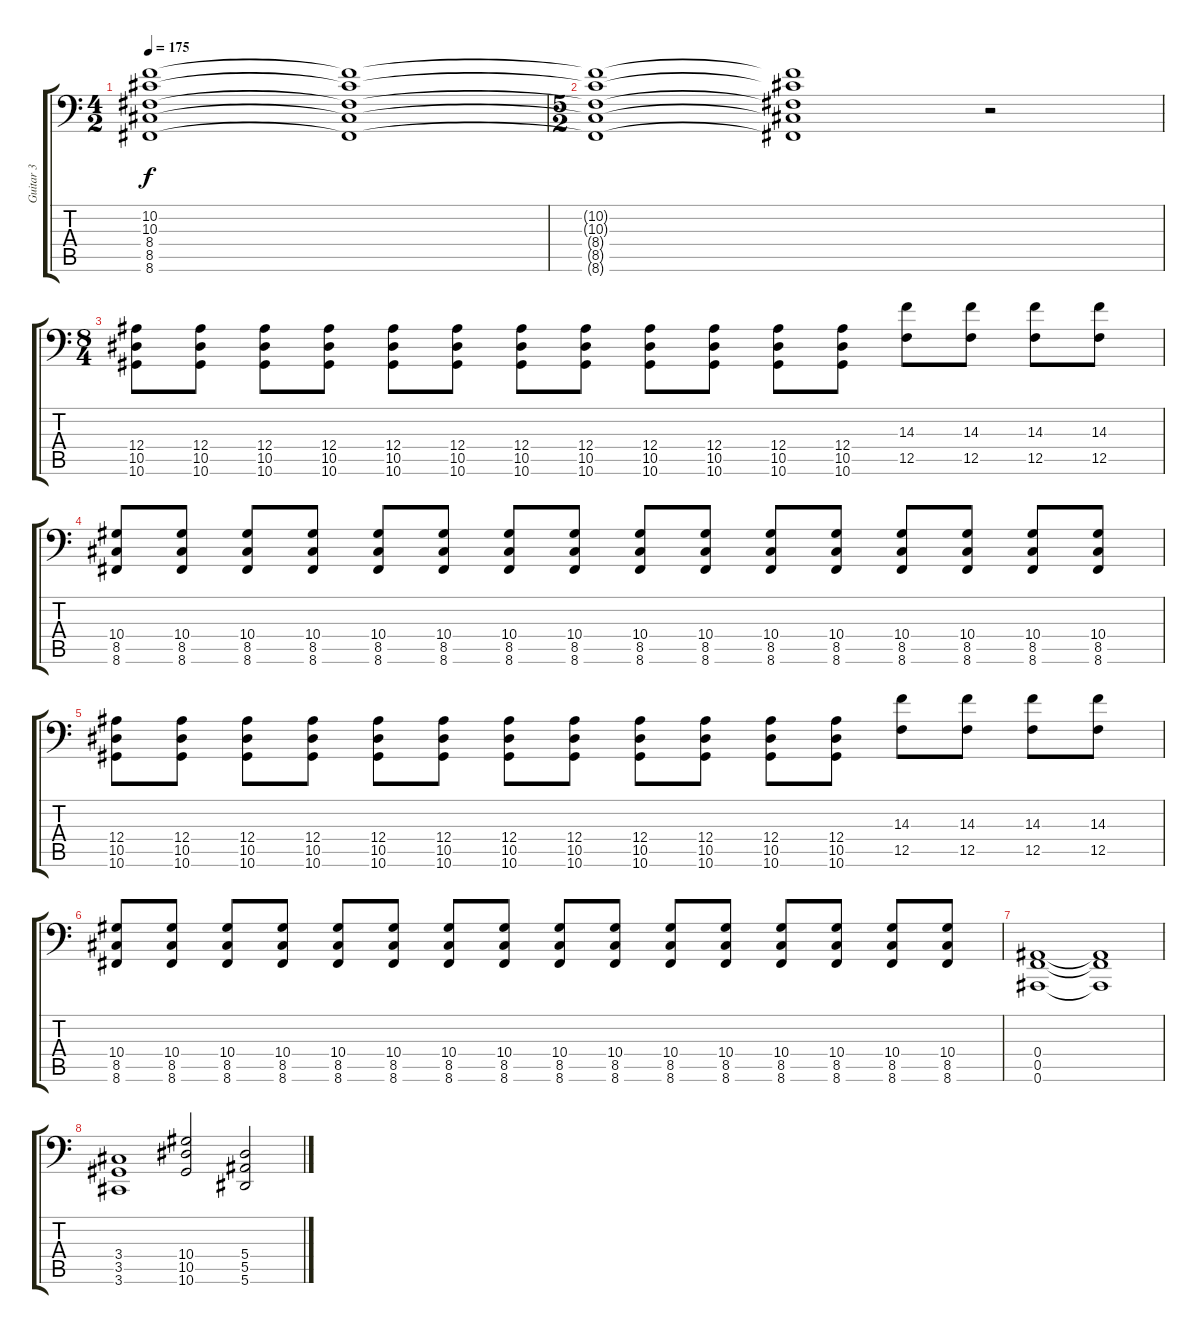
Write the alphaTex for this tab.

\track ("Guitar 3" "Guitar 3") {instrument electricpiano1}
\staff {score tabs}
\tuning (C4 G3 Eb3 Bb2 F2 Bb1) {hide}
\ts (4 2)
\tempo 175
\clef f4
\ks c
(10.2 10.3 8.4 8.5 8.6).1{dy f} (10.2{t} 10.3{t} 8.4{t} 8.5{t} 8.6{t}).1 |
\ts (5 2)
(10.2{t} 10.3{t} 8.4{t} 8.5{t} 8.6{t}).1 (10.2{t} 10.3{t} 8.4{t} 8.5{t} 8.6{t}).1 r.2 |
\ts (8 4)
(12.4 10.5 10.6).8 (12.4 10.5 10.6).8 (12.4 10.5 10.6).8 (12.4 10.5 10.6).8 (12.4 10.5 10.6).8 (12.4 10.5 10.6).8 (12.4 10.5 10.6).8 (12.4 10.5 10.6).8 (12.4 10.5 10.6).8 (12.4 10.5 10.6).8 (12.4 10.5 10.6).8 (12.4 10.5 10.6).8 (14.3 12.5).8 (14.3 12.5).8 (14.3 12.5).8 (14.3 12.5).8 |
(10.4 8.5 8.6).8 (10.4 8.5 8.6).8 (10.4 8.5 8.6).8 (10.4 8.5 8.6).8 (10.4 8.5 8.6).8 (10.4 8.5 8.6).8 (10.4 8.5 8.6).8 (10.4 8.5 8.6).8 (10.4 8.5 8.6).8 (10.4 8.5 8.6).8 (10.4 8.5 8.6).8 (10.4 8.5 8.6).8 (10.4 8.5 8.6).8 (10.4 8.5 8.6).8 (10.4 8.5 8.6).8 (10.4 8.5 8.6).8 |
(12.4 10.5 10.6).8 (12.4 10.5 10.6).8 (12.4 10.5 10.6).8 (12.4 10.5 10.6).8 (12.4 10.5 10.6).8 (12.4 10.5 10.6).8 (12.4 10.5 10.6).8 (12.4 10.5 10.6).8 (12.4 10.5 10.6).8 (12.4 10.5 10.6).8 (12.4 10.5 10.6).8 (12.4 10.5 10.6).8 (14.3 12.5).8 (14.3 12.5).8 (14.3 12.5).8 (14.3 12.5).8 |
(10.4 8.5 8.6).8 (10.4 8.5 8.6).8 (10.4 8.5 8.6).8 (10.4 8.5 8.6).8 (10.4 8.5 8.6).8 (10.4 8.5 8.6).8 (10.4 8.5 8.6).8 (10.4 8.5 8.6).8 (10.4 8.5 8.6).8 (10.4 8.5 8.6).8 (10.4 8.5 8.6).8 (10.4 8.5 8.6).8 (10.4 8.5 8.6).8 (10.4 8.5 8.6).8 (10.4 8.5 8.6).8 (10.4 8.5 8.6).8 |
\section ("" "")
(0.4 0.5 0.6).1 (0.4{t} 0.5{t} 0.6{t}).1 |
(3.4 3.5 3.6).1 (10.4 10.5 10.6).2 (5.4 5.5 5.6).2
